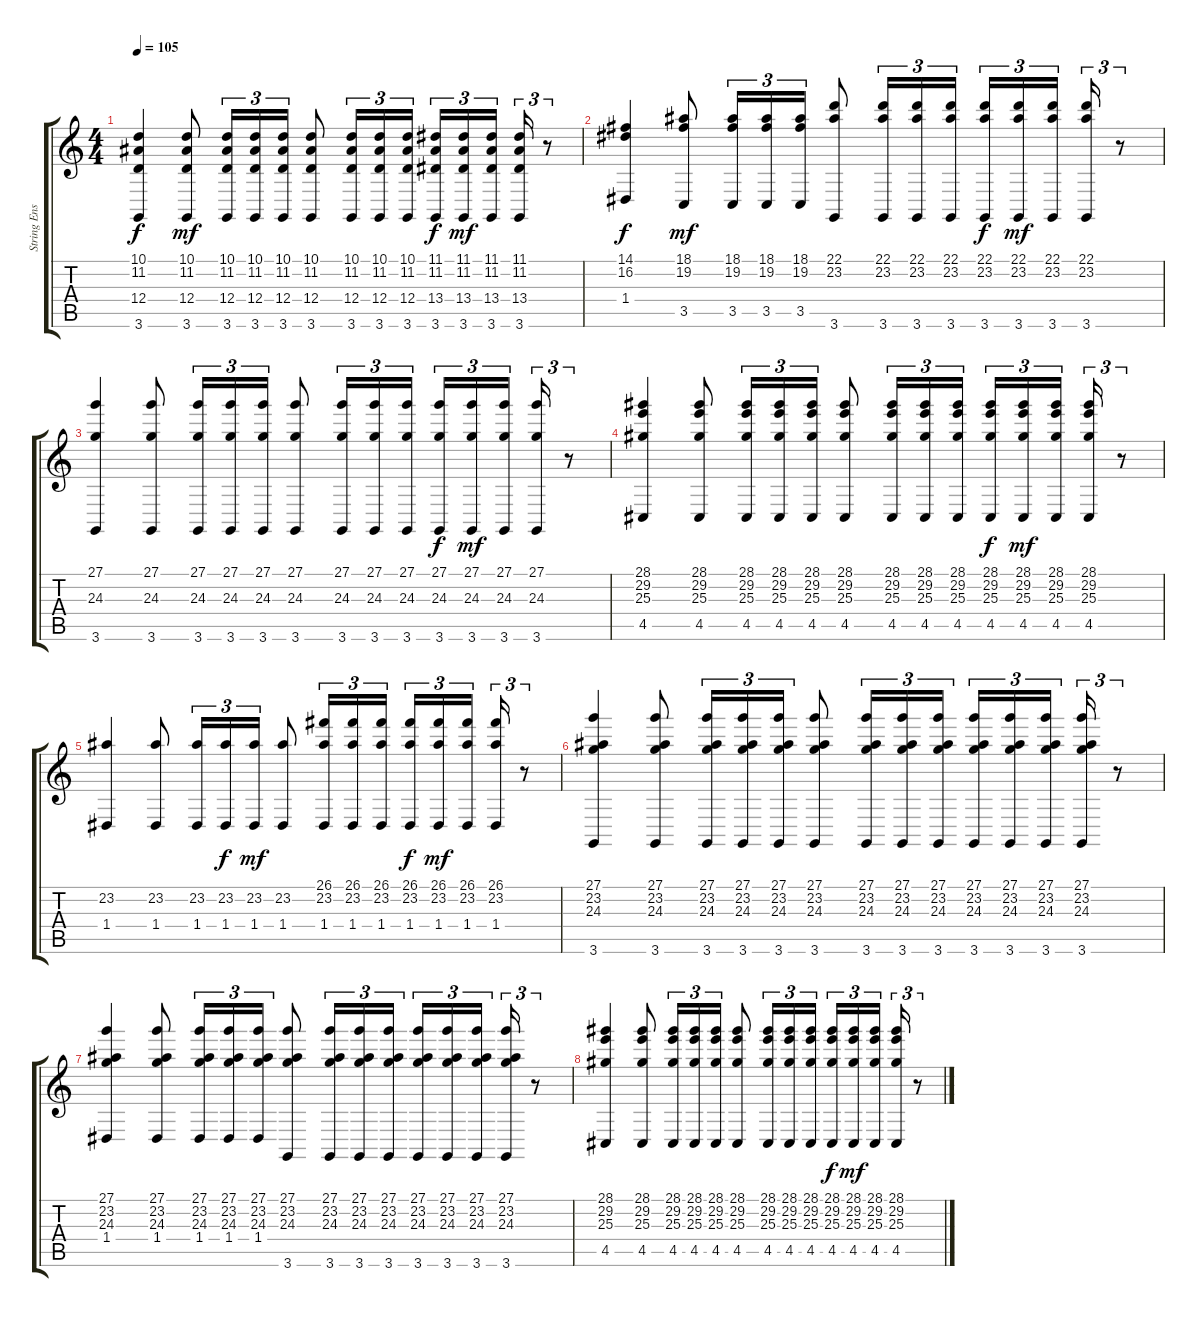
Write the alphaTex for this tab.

\track ("String Ensemble" "String Ens") {instrument stringensemble1}
\staff {score tabs}
\tuning (E4 B3 G3 D3 A2 E2) {hide}
\ts (4 4)
\tempo 105
\clef g2
\ks c
(10.1 11.2 12.4 3.6).4{dy f} (10.1 11.2 12.4 3.6).8{dy mf} (10.1 11.2 12.4 3.6).16{tu (3 2)} (10.1 11.2 12.4 3.6).16{tu (3 2)} (10.1 11.2 12.4 3.6).16{tu (3 2)} (10.1 11.2 12.4 3.6).8 (10.1 11.2 12.4 3.6).16{tu (3 2)} (10.1 11.2 12.4 3.6).16{tu (3 2)} (10.1 11.2 12.4 3.6).16{tu (3 2)} (11.1 11.2 13.4 3.6).16{tu (3 2) dy f} (11.1 11.2 13.4 3.6).16{tu (3 2) dy mf} (11.1 11.2 13.4 3.6).16{tu (3 2) beam splitsecondary} (11.1 11.2 13.4 3.6).16{tu (3 2)} r.8{tu (3 2)} |
(14.1 16.2 1.4).4{dy f} (18.1 19.2 3.5).8{dy mf} (18.1 19.2 3.5).16{tu (3 2)} (18.1 19.2 3.5).16{tu (3 2)} (18.1 19.2 3.5).16{tu (3 2)} (22.1 23.2 3.6).8 (22.1 23.2 3.6).16{tu (3 2)} (22.1 23.2 3.6).16{tu (3 2)} (22.1 23.2 3.6).16{tu (3 2)} (22.1 23.2 3.6).16{tu (3 2) dy f} (22.1 23.2 3.6).16{tu (3 2) dy mf} (22.1 23.2 3.6).16{tu (3 2) beam splitsecondary} (22.1 23.2 3.6).16{tu (3 2)} r.8{tu (3 2)} |
(27.1 24.3 3.6).4 (27.1 24.3 3.6).8 (27.1 24.3 3.6).16{tu (3 2)} (27.1 24.3 3.6).16{tu (3 2)} (27.1 24.3 3.6).16{tu (3 2)} (27.1 24.3 3.6).8 (27.1 24.3 3.6).16{tu (3 2)} (27.1 24.3 3.6).16{tu (3 2)} (27.1 24.3 3.6).16{tu (3 2)} (27.1 24.3 3.6).16{tu (3 2) dy f} (27.1 24.3 3.6).16{tu (3 2) dy mf} (27.1 24.3 3.6).16{tu (3 2) beam splitsecondary} (27.1 24.3 3.6).16{tu (3 2)} r.8{tu (3 2)} |
(28.1 29.2 25.3 4.5).4 (28.1 29.2 25.3 4.5).8 (28.1 29.2 25.3 4.5).16{tu (3 2)} (28.1 29.2 25.3 4.5).16{tu (3 2)} (28.1 29.2 25.3 4.5).16{tu (3 2)} (28.1 29.2 25.3 4.5).8 (28.1 29.2 25.3 4.5).16{tu (3 2)} (28.1 29.2 25.3 4.5).16{tu (3 2)} (28.1 29.2 25.3 4.5).16{tu (3 2)} (28.1 29.2 25.3 4.5).16{tu (3 2) dy f} (28.1 29.2 25.3 4.5).16{tu (3 2) dy mf} (28.1 29.2 25.3 4.5).16{tu (3 2) beam splitsecondary} (28.1 29.2 25.3 4.5).16{tu (3 2)} r.8{tu (3 2)} |
(23.2 1.4).4 (23.2 1.4).8 (23.2 1.4).16{tu (3 2)} (23.2 1.4).16{tu (3 2) dy f} (23.2 1.4).16{tu (3 2) dy mf} (23.2 1.4).8 (26.1 23.2 1.4).16{tu (3 2)} (26.1 23.2 1.4).16{tu (3 2)} (26.1 23.2 1.4).16{tu (3 2)} (26.1 23.2 1.4).16{tu (3 2) dy f} (26.1 23.2 1.4).16{tu (3 2) dy mf} (26.1 23.2 1.4).16{tu (3 2) beam splitsecondary} (26.1 23.2 1.4).16{tu (3 2)} r.8{tu (3 2)} |
(27.1 23.2 24.3 3.6).4 (27.1 23.2 24.3 3.6).8 (27.1 23.2 24.3 3.6).16{tu (3 2)} (27.1 23.2 24.3 3.6).16{tu (3 2)} (27.1 23.2 24.3 3.6).16{tu (3 2)} (27.1 23.2 24.3 3.6).8 (27.1 23.2 24.3 3.6).16{tu (3 2)} (27.1 23.2 24.3 3.6).16{tu (3 2)} (27.1 23.2 24.3 3.6).16{tu (3 2)} (27.1 23.2 24.3 3.6).16{tu (3 2)} (27.1 23.2 24.3 3.6).16{tu (3 2)} (27.1 23.2 24.3 3.6).16{tu (3 2) beam splitsecondary} (27.1 23.2 24.3 3.6).16{tu (3 2)} r.8{tu (3 2)} |
(27.1 23.2 24.3 1.4).4 (27.1 23.2 24.3 1.4).8 (27.1 23.2 24.3 1.4).16{tu (3 2)} (27.1 23.2 24.3 1.4).16{tu (3 2)} (27.1 23.2 24.3 1.4).16{tu (3 2)} (27.1 23.2 24.3 3.6).8 (27.1 23.2 24.3 3.6).16{tu (3 2)} (27.1 23.2 24.3 3.6).16{tu (3 2)} (27.1 23.2 24.3 3.6).16{tu (3 2)} (27.1 23.2 24.3 3.6).16{tu (3 2)} (27.1 23.2 24.3 3.6).16{tu (3 2)} (27.1 23.2 24.3 3.6).16{tu (3 2) beam splitsecondary} (27.1 23.2 24.3 3.6).16{tu (3 2)} r.8{tu (3 2)} |
(28.1 29.2 25.3 4.5).4 (28.1 29.2 25.3 4.5).8 (28.1 29.2 25.3 4.5).16{tu (3 2)} (28.1 29.2 25.3 4.5).16{tu (3 2)} (28.1 29.2 25.3 4.5).16{tu (3 2)} (28.1 29.2 25.3 4.5).8 (28.1 29.2 25.3 4.5).16{tu (3 2)} (28.1 29.2 25.3 4.5).16{tu (3 2)} (28.1 29.2 25.3 4.5).16{tu (3 2)} (28.1 29.2 25.3 4.5).16{tu (3 2) dy f} (28.1 29.2 25.3 4.5).16{tu (3 2) dy mf} (28.1 29.2 25.3 4.5).16{tu (3 2) beam splitsecondary} (28.1 29.2 25.3 4.5).16{tu (3 2)} r.8{tu (3 2)}
